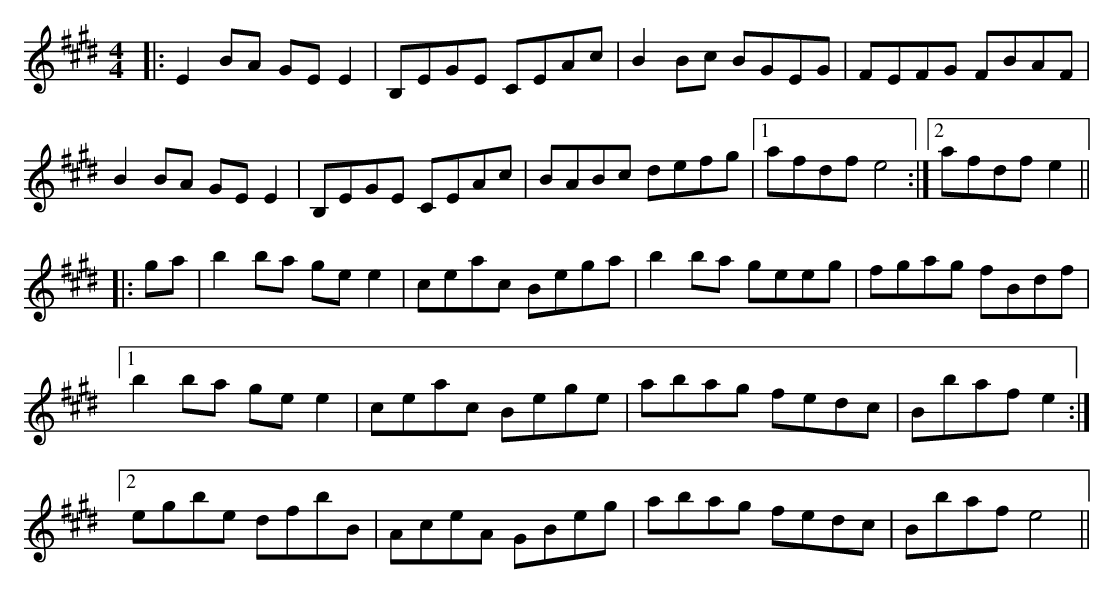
X:1
M:4/4
K:E
|:E2 BA GE E2|B,EGE CEAc|B2 Bc BGEG|FEFG FBAF|
B2 BA GE E2|B,EGE CEAc|BABc defg|1 afdf e4:|2 afdf e2||
|:ga|b2 ba ge e2|ceac Bega|b2 ba geeg|fgag fBdf|
[1 b2 ba ge e2|ceac Bege|abag fedc|Bbaf e2:|
[2 egbe dfbB|AceA GBeg|abag fedc|Bbaf e4||
